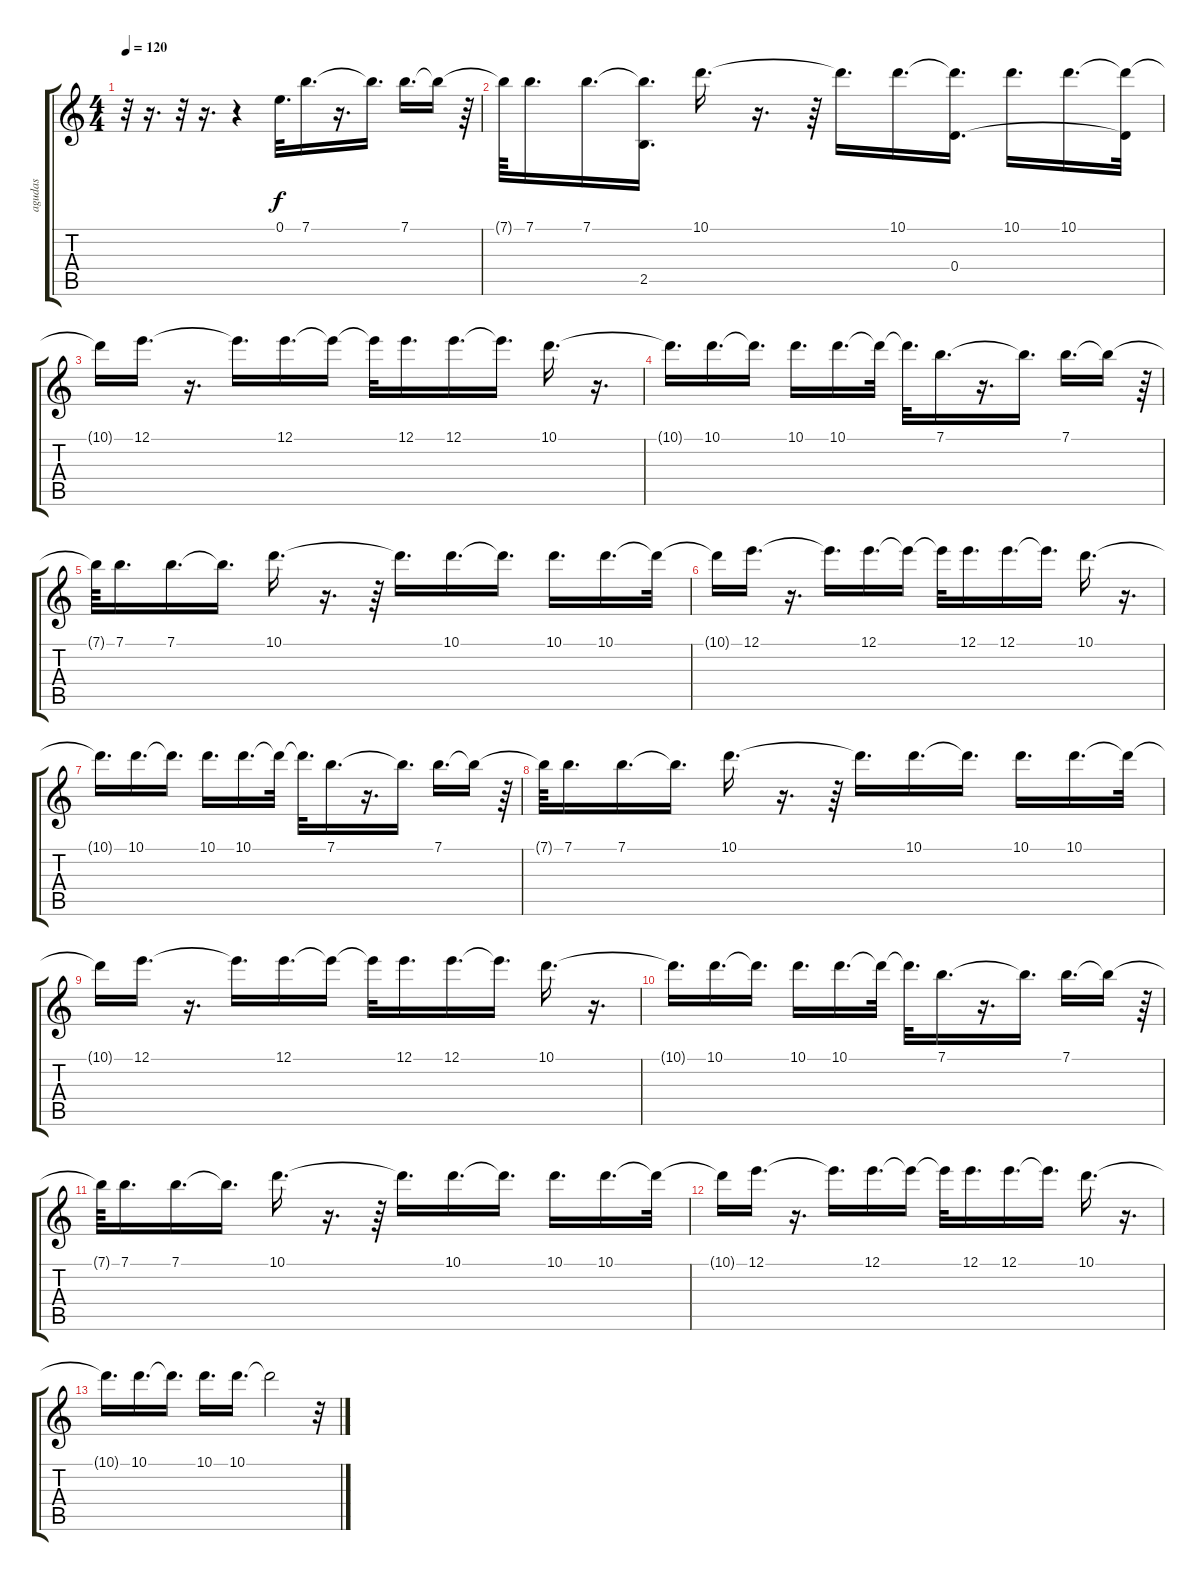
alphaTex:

\track ("agudas" "agudas") {instrument acousticguitarsteel}
\staff {score tabs}
\tuning (E4 B3 G3 D3 A2 E2) {hide}
\ts (4 4)
\tempo 120
\clef g2
\ks c
r.32{dy f} r.16{d} r.32 r.16{d} r.4 0.1.32{d} 7.1.16{d} r.16{d} 7.1{t}.16{d} 7.1.16{d} 7.1{t}.16 r.64 |
7.1{t}.64 7.1.16{d} 7.1.16{d} (7.1{t} 2.5).16{d} 10.1.16{d} r.16{d} r.64 10.1{t}.16{d} 10.1.16{d} (10.1{t} 0.4).16{d} 10.1.16{d} 10.1.16{d} (10.1{t} 0.4{t}).32 |
10.1{t}.16 12.1.16{d} r.16{d} 12.1{t}.16{d} 12.1.16{d} 12.1{t}.16 12.1{t}.32 12.1.16{d} 12.1.16{d} 12.1{t}.16{d} 10.1.16{d} r.16{d} |
10.1{t}.16{d} 10.1.16{d} 10.1{t}.16{d} 10.1.16{d} 10.1.16{d} 10.1{t}.32 10.1{t}.32{d} 7.1.16{d} r.16{d} 7.1{t}.16{d} 7.1.16{d} 7.1{t}.16 r.64 |
7.1{t}.64 7.1.16{d} 7.1.16{d} 7.1{t}.16{d} 10.1.16{d} r.16{d} r.64 10.1{t}.16{d} 10.1.16{d} 10.1{t}.16{d} 10.1.16{d} 10.1.16{d} 10.1{t}.32 |
10.1{t}.16 12.1.16{d} r.16{d} 12.1{t}.16{d} 12.1.16{d} 12.1{t}.16 12.1{t}.32 12.1.16{d} 12.1.16{d} 12.1{t}.16{d} 10.1.16{d} r.16{d} |
10.1{t}.16{d} 10.1.16{d} 10.1{t}.16{d} 10.1.16{d} 10.1.16{d} 10.1{t}.32 10.1{t}.32{d} 7.1.16{d} r.16{d} 7.1{t}.16{d} 7.1.16{d} 7.1{t}.16 r.64 |
7.1{t}.64 7.1.16{d} 7.1.16{d} 7.1{t}.16{d} 10.1.16{d} r.16{d} r.64 10.1{t}.16{d} 10.1.16{d} 10.1{t}.16{d} 10.1.16{d} 10.1.16{d} 10.1{t}.32 |
10.1{t}.16 12.1.16{d} r.16{d} 12.1{t}.16{d} 12.1.16{d} 12.1{t}.16 12.1{t}.32 12.1.16{d} 12.1.16{d} 12.1{t}.16{d} 10.1.16{d} r.16{d} |
10.1{t}.16{d} 10.1.16{d} 10.1{t}.16{d} 10.1.16{d} 10.1.16{d} 10.1{t}.32 10.1{t}.32{d} 7.1.16{d} r.16{d} 7.1{t}.16{d} 7.1.16{d} 7.1{t}.16 r.64 |
7.1{t}.64 7.1.16{d} 7.1.16{d} 7.1{t}.16{d} 10.1.16{d} r.16{d} r.64 10.1{t}.16{d} 10.1.16{d} 10.1{t}.16{d} 10.1.16{d} 10.1.16{d} 10.1{t}.32 |
10.1{t}.16 12.1.16{d} r.16{d} 12.1{t}.16{d} 12.1.16{d} 12.1{t}.16 12.1{t}.32 12.1.16{d} 12.1.16{d} 12.1{t}.16{d} 10.1.16{d} r.16{d} |
10.1{t}.16{d} 10.1.16{d} 10.1{t}.16{d} 10.1.16{d} 10.1.16{d} 10.1{t}.2 r.32
